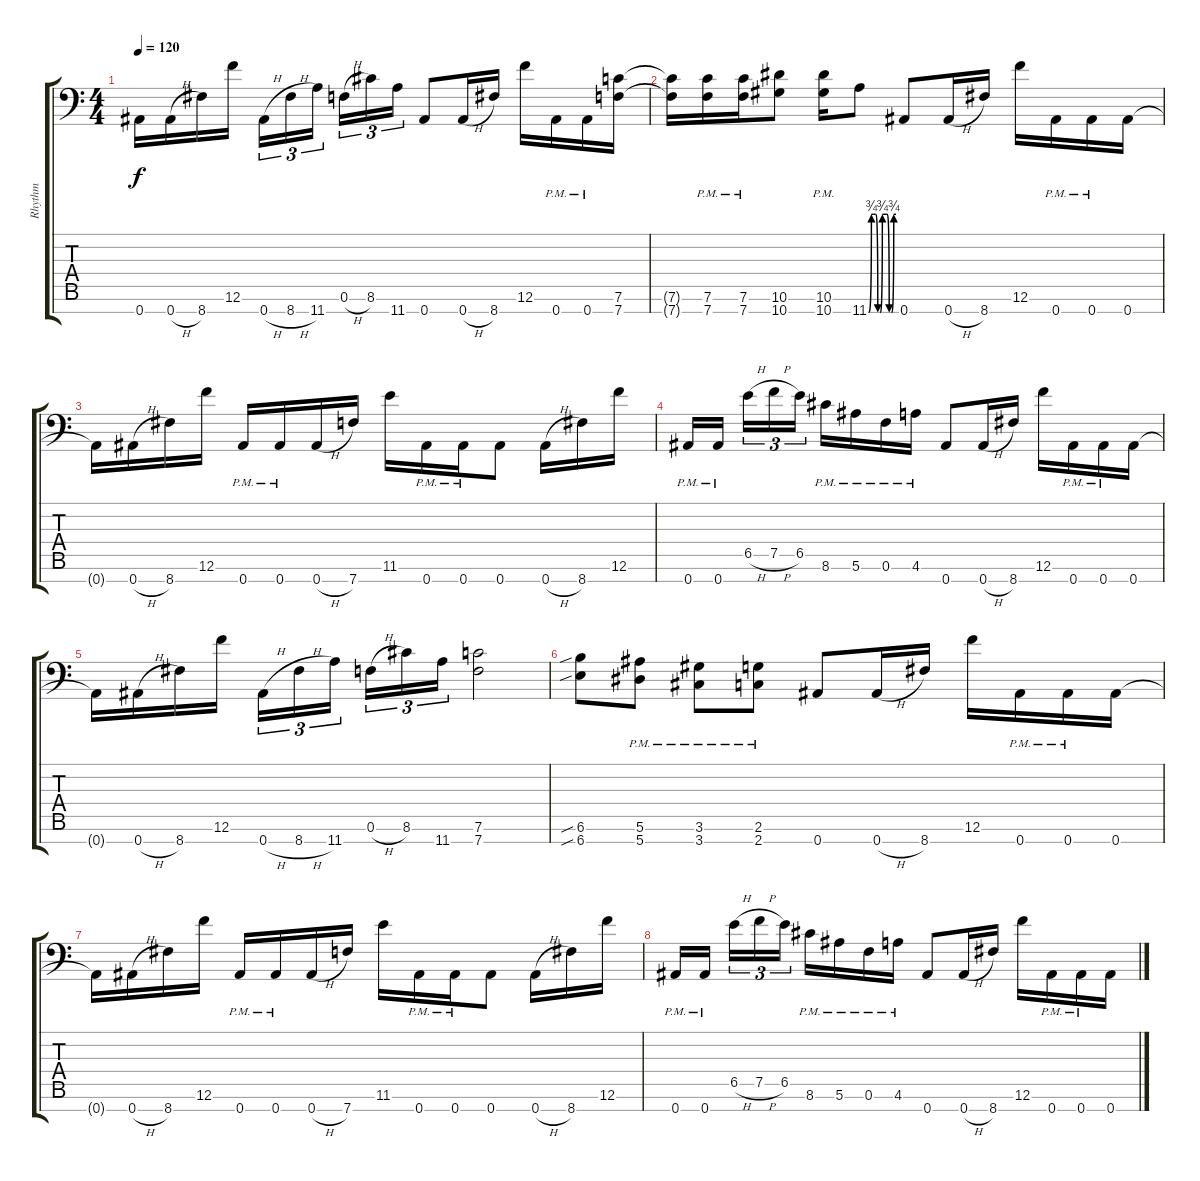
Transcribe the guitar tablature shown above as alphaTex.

\track ("Rhythm" "Rhythm") {instrument distortionguitar}
\staff {score tabs}
\tuning (F4 C4 Ab3 Eb3 Bb2 F2 Bb1) {hide}
\ts (4 4)
\tempo 120
\clef f4
\ks c
0.7{t}.16{dy f} 0.7{h}.16 8.7.16 12.6.16 0.7{h}.16{tu (3 2)} 8.7{h}.16{tu (3 2)} 11.7.16{tu (3 2) beam splitsecondary} 0.6{h}.16{tu (3 2)} 8.6.16{tu (3 2)} 11.7.16{tu (3 2)} 0.7.8 0.7{h}.16 8.7.16 12.6.16 0.7{pm}.16 0.7{pm}.16 (7.6 7.7).16 |
(7.6{t} 7.7{t}).16 (7.6{pm} 7.7{pm}).16 (7.6{pm} 7.7{pm}).16 (10.6 10.7).8 (10.6{pm} 10.7{pm}).16 11.7{be (custom 0 0 6 3 10 3 15 3 20 0 25 0 30 3 40 3 45 0 50 0 55 3 60 3)}.8 0.7.8 0.7{h}.16 8.7.16 12.6.16 0.7{pm}.16 0.7{pm}.16 0.7.16 |
0.7{t}.16 0.7{h}.16 8.7.16 12.6.16 0.7{pm}.16 0.7{pm}.16 0.7{h}.16 7.7.16 11.6.16 0.7{pm}.16 0.7{pm}.16 0.7.8 0.7{h}.16 8.7.16 12.6.16 |
0.7{pm}.16 0.7{pm}.16{beam splitsecondary} 6.5{h}.16{tu (3 2)} 7.5{h}.16{tu (3 2)} 6.5.16{tu (3 2)} 8.6{pm}.16 5.6{pm}.16 0.6{pm}.16 4.6{pm}.16 0.7.8 0.7{h}.16 8.7.16 12.6.16 0.7{pm}.16 0.7{pm}.16 0.7.16 |
0.7{t}.16 0.7{h}.16 8.7.16 12.6.16 0.7{h}.16{tu (3 2)} 8.7{h}.16{tu (3 2)} 11.7.16{tu (3 2) beam splitsecondary} 0.6{h}.16{tu (3 2)} 8.6.16{tu (3 2)} 11.7.16{tu (3 2)} (7.6 7.7).2 |
(6.6{sib} 6.7{sib}).8 (5.6{pm} 5.7{pm}).8 (3.6{pm} 3.7{pm}).8 (2.6{pm} 2.7{pm}).8 0.7.8 0.7{h}.16 8.7.16 12.6.16 0.7{pm}.16 0.7{pm}.16 0.7.16 |
0.7{t}.16 0.7{h}.16 8.7.16 12.6.16 0.7{pm}.16 0.7{pm}.16 0.7{h}.16 7.7.16 11.6.16 0.7{pm}.16 0.7{pm}.16 0.7.8 0.7{h}.16 8.7.16 12.6.16 |
0.7{pm}.16 0.7{pm}.16{beam splitsecondary} 6.5{h}.16{tu (3 2)} 7.5{h}.16{tu (3 2)} 6.5.16{tu (3 2)} 8.6{pm}.16 5.6{pm}.16 0.6{pm}.16 4.6{pm}.16 0.7.8 0.7{h}.16 8.7.16 12.6.16 0.7{pm}.16 0.7{pm}.16 0.7.16
